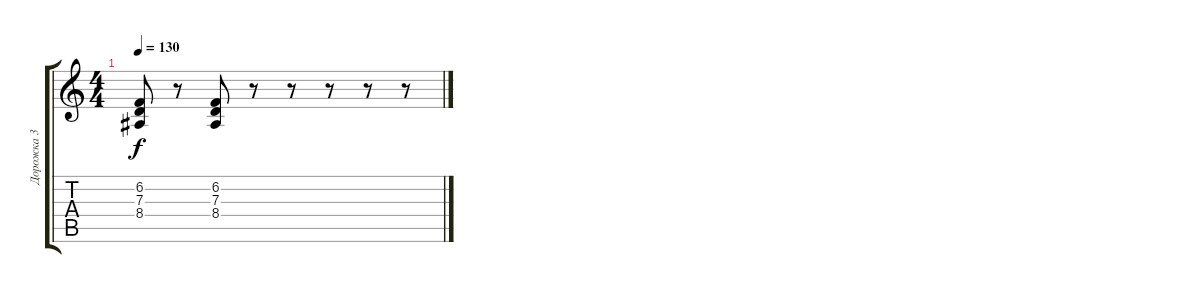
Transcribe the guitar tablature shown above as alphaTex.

\track ("Дорожка 3" "Дорожка 3") {instrument pizzicatostrings}
\staff {score tabs}
\tuning (E4 B3 G3 D3 A2 E2) {hide}
\ts (4 4)
\tempo 130
\clef g2
\ks c
(6.2 7.3 8.4).8{dy f} r.8 (6.2 7.3 8.4).8 r.8 r.8 r.8 r.8 r.8
